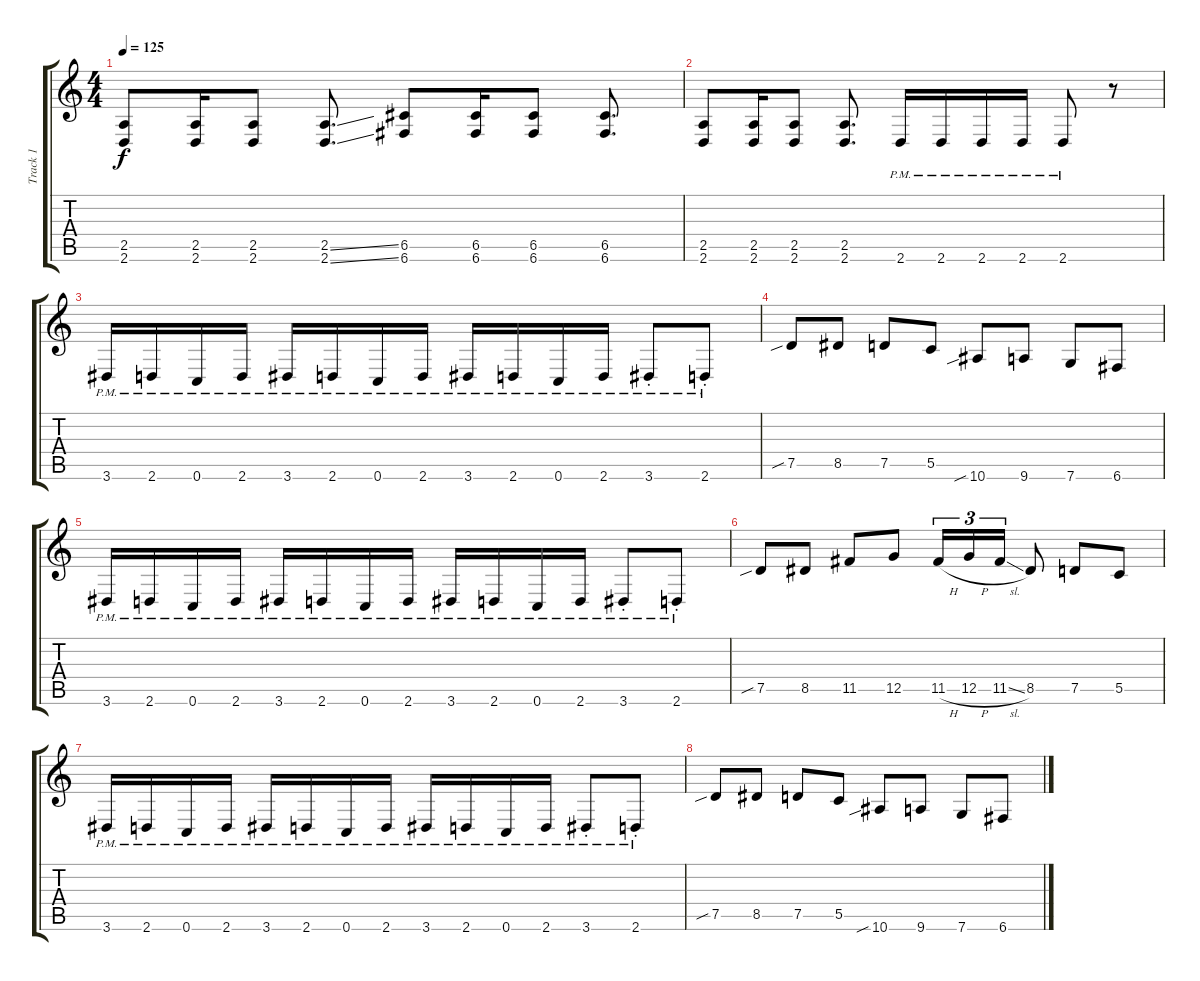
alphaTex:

\track ("Track 1" "Track 1") {instrument overdrivenguitar}
\staff {score tabs}
\tuning (D4 A3 F3 C3 G2 C2) {hide}
\ts (4 4)
\tempo 125
\clef g2
\ks c
(2.5 2.6).8{dy f} (2.5 2.6).16 (2.5 2.6).8 (2.5{ss} 2.6{ss}).8{d} (6.5 6.6).8 (6.5 6.6).16 (6.5 6.6).8 (6.5 6.6).8{d} |
(2.5 2.6).8 (2.5 2.6).16 (2.5 2.6).8 (2.5 2.6).8{d} 2.6{pm}.16 2.6{pm}.16 2.6{pm}.16 2.6{pm}.16 2.6{pm}.8 r.8 |
3.6{pm}.16 2.6{pm}.16 0.6{pm}.16 2.6{pm}.16 3.6{pm}.16 2.6{pm}.16 0.6{pm}.16 2.6{pm}.16 3.6{pm}.16 2.6{pm}.16 0.6{pm}.16 2.6{pm}.16 3.6{pm st}.8 2.6{pm st}.8 |
7.5{sib}.8 8.5.8 7.5.8 5.5.8 10.6{sib}.8 9.6.8 7.6.8 6.6.8 |
3.6{pm}.16 2.6{pm}.16 0.6{pm}.16 2.6{pm}.16 3.6{pm}.16 2.6{pm}.16 0.6{pm}.16 2.6{pm}.16 3.6{pm}.16 2.6{pm}.16 0.6{pm}.16 2.6{pm}.16 3.6{pm st}.8 2.6{pm st}.8 |
7.5{sib}.8 8.5.8 11.5.8 12.5.8 11.5{h}.16{tu (3 2)} 12.5{h}.16{tu (3 2)} 11.5{sl}.16{tu (3 2)} 8.5.8 7.5.8 5.5.8 |
3.6{pm}.16 2.6{pm}.16 0.6{pm}.16 2.6{pm}.16 3.6{pm}.16 2.6{pm}.16 0.6{pm}.16 2.6{pm}.16 3.6{pm}.16 2.6{pm}.16 0.6{pm}.16 2.6{pm}.16 3.6{pm st}.8 2.6{pm st}.8 |
7.5{sib}.8 8.5.8 7.5.8 5.5.8 10.6{sib}.8 9.6.8 7.6.8 6.6.8
